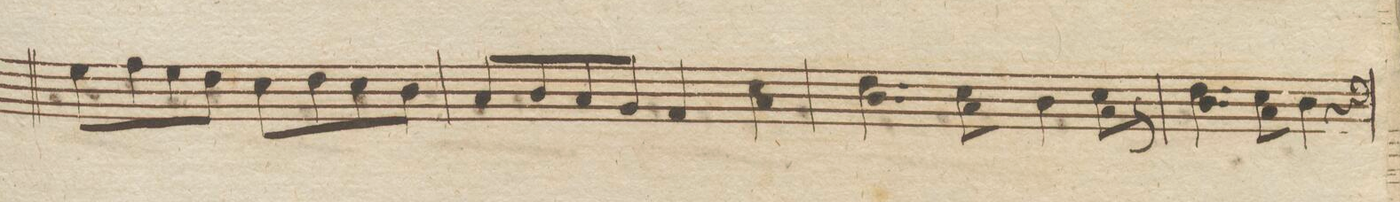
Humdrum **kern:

**kern	**dynam
*I"Viole.	*
*clefC3	*
*k[]	*
*met(c|)	*
*M2/2	*
8f\L	.
8g\	.
8f\	.
8e\J	.
8d\L	.
8e\	.
8d\	.
8c\J	.
=143	=143
8B/L	.
8c\	.
8B/	.
8A/J	.
4G/	.
4B/ 4d/	.
=144	=144
4.c\ 4.e\	.
8B/ 8d/	.
4c\	.
8B/ 8d/	.
8r	.
=145	=145
4.c\ 4.e\	.
8B/ 8d/	.
4c\	.
4r	.
=146	=146
*-	*-
